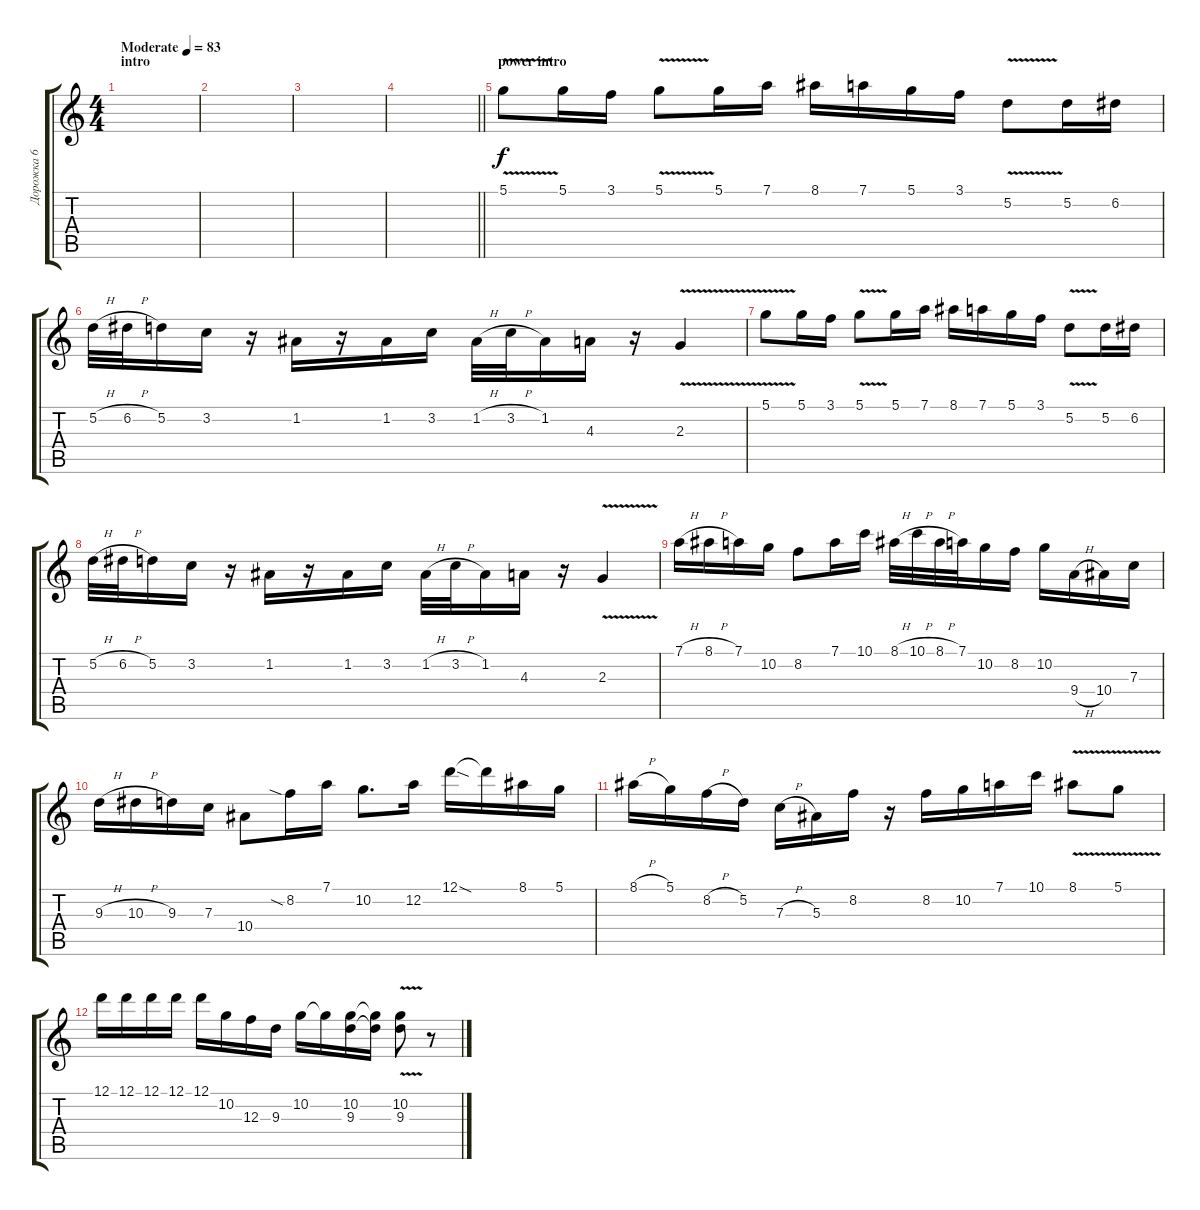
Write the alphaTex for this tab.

\track ("Дорожка 6" "Дорожка 6") {instrument distortionguitar}
\staff {score tabs}
\tuning (D4 A3 F3 C3 G2 D2) {hide}
\ts (4 4)
\section ("" "intro")
\tempo (83 "Moderate")
\clef g2
\ks c
|
|
|
\barLineRight lightlight
|
\section ("" "power intro")
5.1{v}.8 5.1.16 3.1.16 5.1{v}.8 5.1.16 7.1.16 8.1.16 7.1.16 5.1.16 3.1.16 5.2{v}.8 5.2.16 6.2.16 |
5.2{h}.32 6.2{h}.32 5.2.16 3.2.16 r.16 1.2.16 r.16 1.2.16 3.2.16 1.2{h}.32 3.2{h}.32 1.2.16 4.3.16 r.16 2.3{v}.4 |
5.1{v}.8 5.1.16 3.1.16 5.1{v}.8 5.1.16 7.1.16 8.1.16 7.1.16 5.1.16 3.1.16 5.2{v}.8 5.2.16 6.2.16 |
5.2{h}.32 6.2{h}.32 5.2.16 3.2.16 r.16 1.2.16 r.16 1.2.16 3.2.16 1.2{h}.32 3.2{h}.32 1.2.16 4.3.16 r.16 2.3{v}.4 |
7.1{h}.16 8.1{h}.16 7.1.16 10.2.16 8.2.8 7.1.16 10.1.16 8.1{h}.32 10.1{h}.32 8.1{h}.32 7.1.32 10.2.16 8.2.16 10.2.16 9.4{h}.16 10.4.16 7.3.16 |
9.3{h}.16 10.3{h}.16 9.3.16 7.3.16 10.4.8 8.2{sia}.16 7.1.16 10.2.8{d} 12.2.16 12.1{sod}.16 12.1{t}.16 8.1.16 5.1.16 |
8.1{h}.16 5.1.16 8.2{h}.16 5.2.16 7.3{h}.16 5.3.16 8.2.16 r.16 8.2.16 10.2.16 7.1.16 10.1.16 8.1{v}.8 5.1{v}.8 |
12.1.16 12.1.16 12.1.16 12.1.16 12.1.16 10.2.16 12.3.16 9.3.16 10.2.16 10.2{t}.16 (10.2 9.3).16 (10.2{t} 9.3{t}).16 (10.2{v} 9.3).8 r.8
